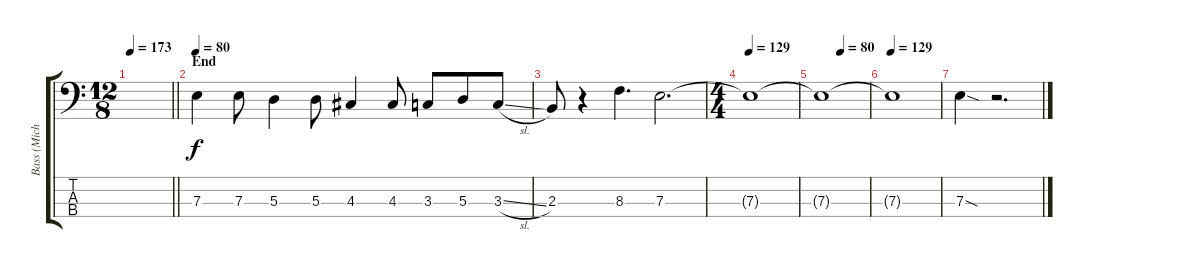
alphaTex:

\track ("Bass (Michael Anthony)" "Bass (Mich") {instrument electricbassfinger}
\staff {score tabs}
\tuning (G2 D2 A1 E1) {hide}
\ts (12 8)
\tempo 173
\clef f4
\barLineRight lightlight
\ks c
|
\section ("" "End")
\tempo 80
7.3.4 7.3.8 5.3.4 5.3.8 4.3.4 4.3.8 3.3.8 5.3.8 3.3{sl}.8 |
2.3.8 r.4 8.3.4{d} 7.3.2{d} |
\ts (4 4)
\tempo 129
7.3{t}.1 |
\tempo (80 0.4166666666666667)
7.3{t}.1 |
\tempo 129
7.3{t}.1 |
7.3{sod}.4 r.2{d}
